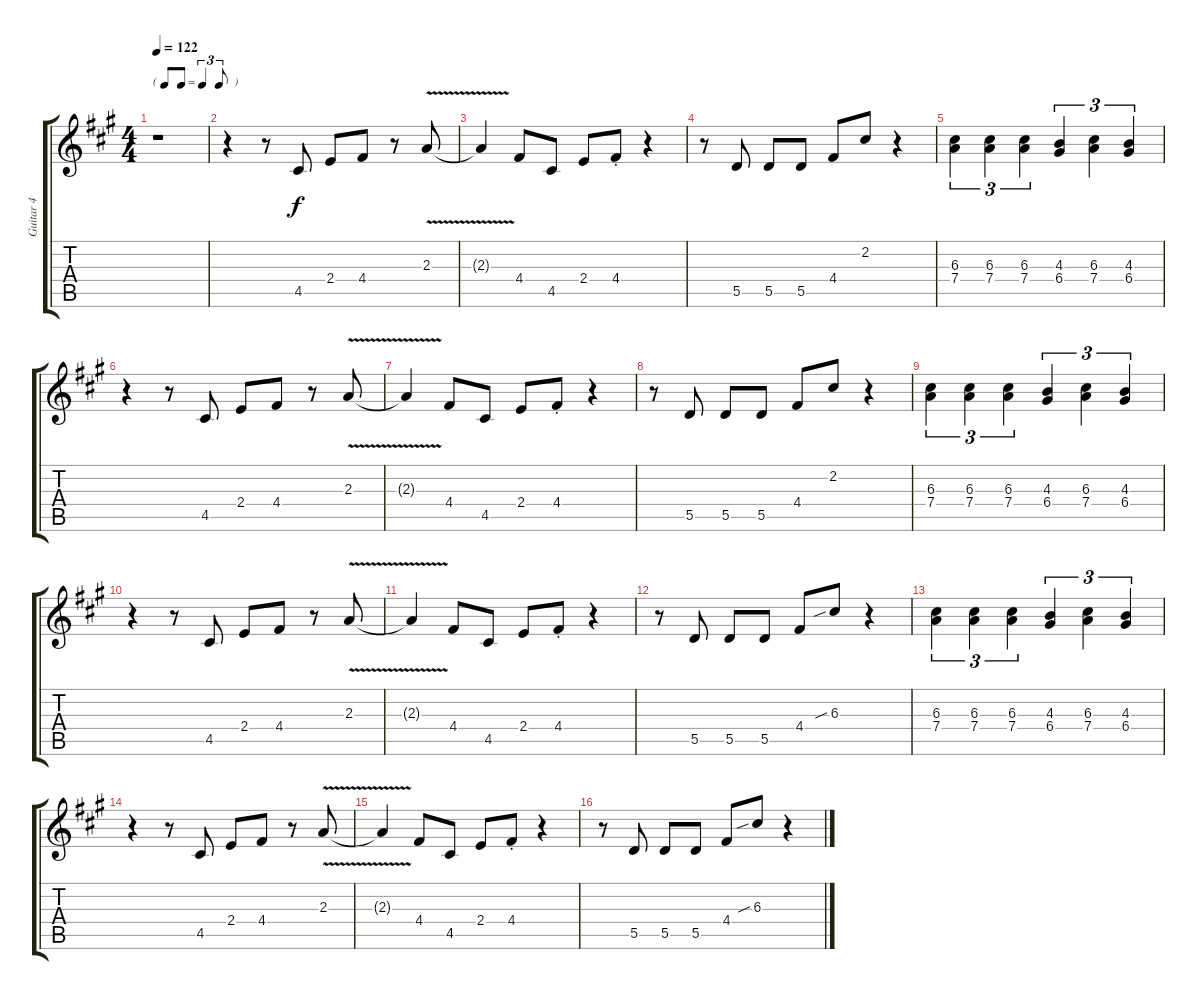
\track ("Guitar 4" "Guitar 4") {instrument electricguitarclean}
\staff {score tabs}
\tuning (E4 B3 G3 D3 A2 E2) {hide}
\ts (4 4)
\tf triplet8th
\tempo 122
\clef g2
\ks a
r.1{dy f} |
r.4 r.8 4.5.8 2.4.8 4.4.8 r.8 2.3{v}.8 |
2.3{v t}.4 4.4.8 4.5.8 2.4.8 4.4{st}.8 r.4 |
r.8 5.5.8 5.5.8 5.5.8 4.4.8 2.2.8 r.4 |
(6.3 7.4).4{tu (3 2)} (6.3 7.4).4{tu (3 2)} (6.3 7.4).4{tu (3 2)} (4.3 6.4).4{tu (3 2)} (6.3 7.4).4{tu (3 2)} (4.3 6.4).4{tu (3 2)} |
r.4 r.8 4.5.8 2.4.8 4.4.8 r.8 2.3{v}.8 |
2.3{v t}.4 4.4.8 4.5.8 2.4.8 4.4{st}.8 r.4 |
r.8 5.5.8 5.5.8 5.5.8 4.4.8 2.2.8 r.4 |
(6.3 7.4).4{tu (3 2)} (6.3 7.4).4{tu (3 2)} (6.3 7.4).4{tu (3 2)} (4.3 6.4).4{tu (3 2)} (6.3 7.4).4{tu (3 2)} (4.3 6.4).4{tu (3 2)} |
r.4 r.8 4.5.8 2.4.8 4.4.8 r.8 2.3{v}.8 |
2.3{v t}.4 4.4.8 4.5.8 2.4.8 4.4{st}.8 r.4 |
r.8 5.5.8 5.5.8 5.5.8 4.4.8 6.3{sib}.8 r.4 |
(6.3 7.4).4{tu (3 2)} (6.3 7.4).4{tu (3 2)} (6.3 7.4).4{tu (3 2)} (4.3 6.4).4{tu (3 2)} (6.3 7.4).4{tu (3 2)} (4.3 6.4).4{tu (3 2)} |
r.4 r.8 4.5.8 2.4.8 4.4.8 r.8 2.3{v}.8 |
2.3{v t}.4 4.4.8 4.5.8 2.4.8 4.4{st}.8 r.4 |
r.8 5.5.8 5.5.8 5.5.8 4.4.8 6.3{sib}.8 r.4
